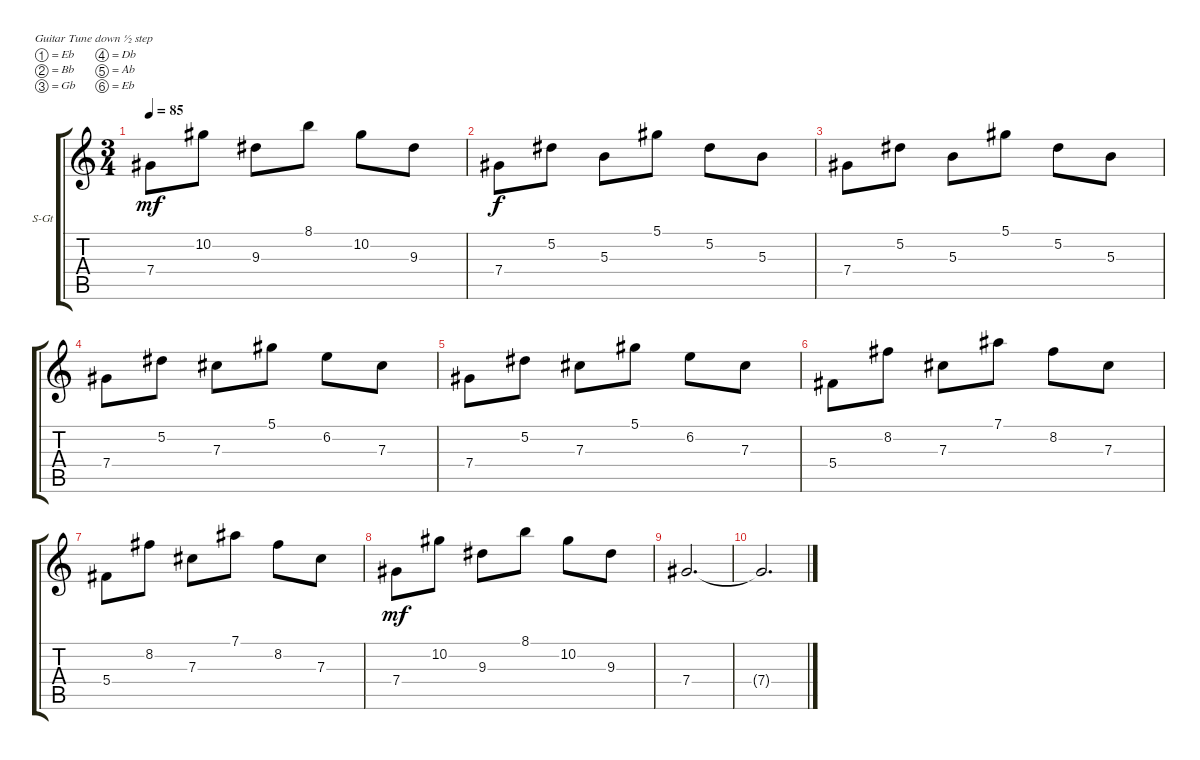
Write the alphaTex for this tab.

\defaultSystemsLayout 4
\bracketExtendMode groupsimilarinstruments
\firstSystemTrackNameOrientation horizontal
\otherSystemsTrackNameOrientation horizontal
\track ("Secondl Guitar" "S-Gt") {instrument acousticguitarsteel}
\staff {score tabs}
\tuning (Eb4 Bb3 Gb3 Db3 Ab2 Eb2)
\ts (3 4)
\tempo 85
\clef g2
\ks c
7.4.8{dy mf} 10.2.8 9.3.8 8.1.8 10.2.8 9.3.8 |
7.4.8{dy f} 5.2.8 5.3.8 5.1.8 5.2.8 5.3.8 |
7.4.8 5.2.8 5.3.8 5.1.8 5.2.8 5.3.8 |
7.4.8 5.2.8 7.3.8 5.1.8 6.2.8 7.3.8 |
7.4.8 5.2.8 7.3.8 5.1.8 6.2.8 7.3.8 |
5.4.8 8.2.8 7.3.8 7.1.8 8.2.8 7.3.8 |
5.4.8 8.2.8 7.3.8 7.1.8 8.2.8 7.3.8 |
7.4.8{dy mf} 10.2.8 9.3.8 8.1.8 10.2.8 9.3.8 |
7.4.2{d} |
7.4{t}.2{d}
